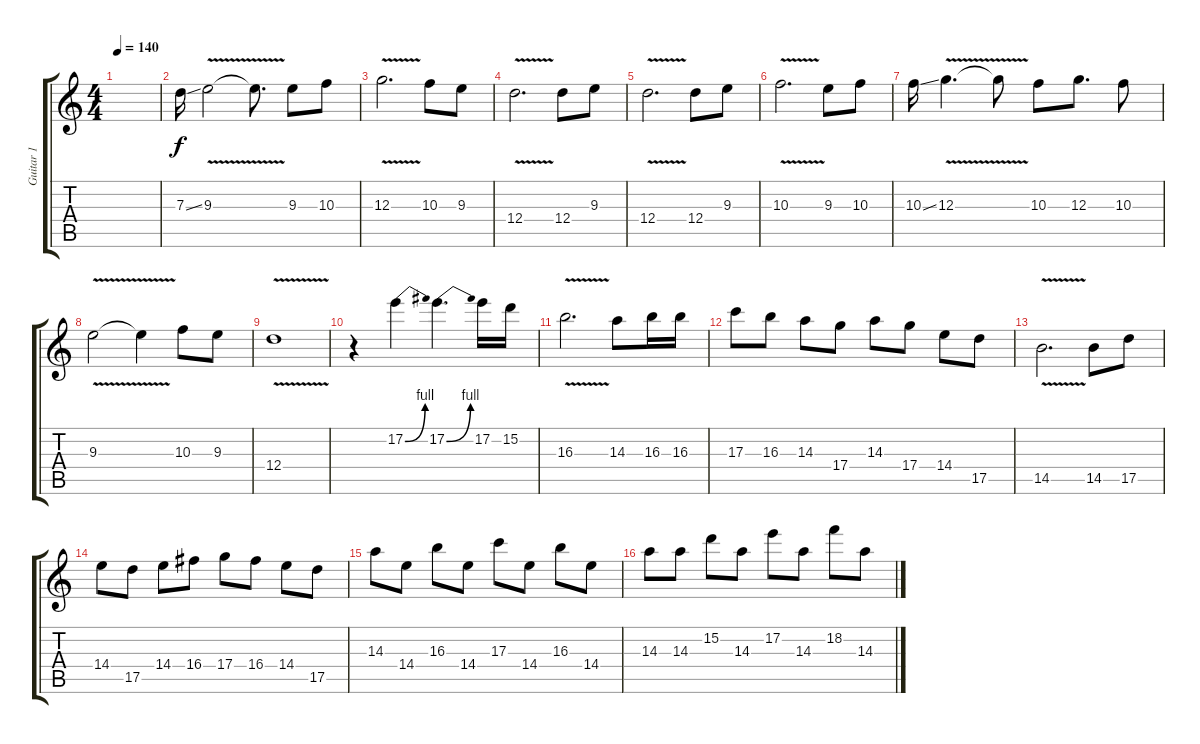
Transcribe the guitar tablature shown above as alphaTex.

\track ("Guitar 1" "Guitar 1") {instrument acousticguitarsteel}
\staff {score tabs}
\tuning (E4 B3 G3 D3 A2 E2) {hide}
\ts (4 4)
\tempo 140
\clef g2
\ks c
|
7.3{ss}.16{volume 10 instrument distortionguitar} 9.3{v}.2 9.3{t}.8{d} 9.3.8 10.3.8 |
12.3{v}.2{d} 10.3.8 9.3.8 |
12.4{v}.2{d} 12.4.8 9.3.8 |
12.4{v}.2{d} 12.4.8 9.3.8 |
10.3{v}.2{d} 9.3.8 10.3.8 |
10.3{ss}.16 12.3{v}.4{d} 12.3{t}.8 10.3.8 12.3.8{d} 10.3.8 |
9.3{v}.2 9.3{t}.4 10.3.8 9.3.8 |
12.4{v}.1 |
r.4 17.2{be (bend 0 0 60 4)}.4 17.2{be (bend 0 0 60 4)}.4{d} 17.2.16 15.2.16 |
16.3{v}.2{d} 14.3.8 16.3.16 16.3.16 |
17.3.8 16.3.8 14.3.8 17.4.8 14.3.8 17.4.8 14.4.8 17.5.8 |
14.5{v}.2{d} 14.5.8 17.5.8 |
14.4.8 17.5.8 14.4.8 16.4.8 17.4.8 16.4.8 14.4.8 17.5.8 |
14.3.8 14.4.8 16.3.8 14.4.8 17.3.8 14.4.8 16.3.8 14.4.8 |
14.3.8 14.3.8 15.2.8 14.3.8 17.2.8 14.3.8 18.2.8 14.3.8
